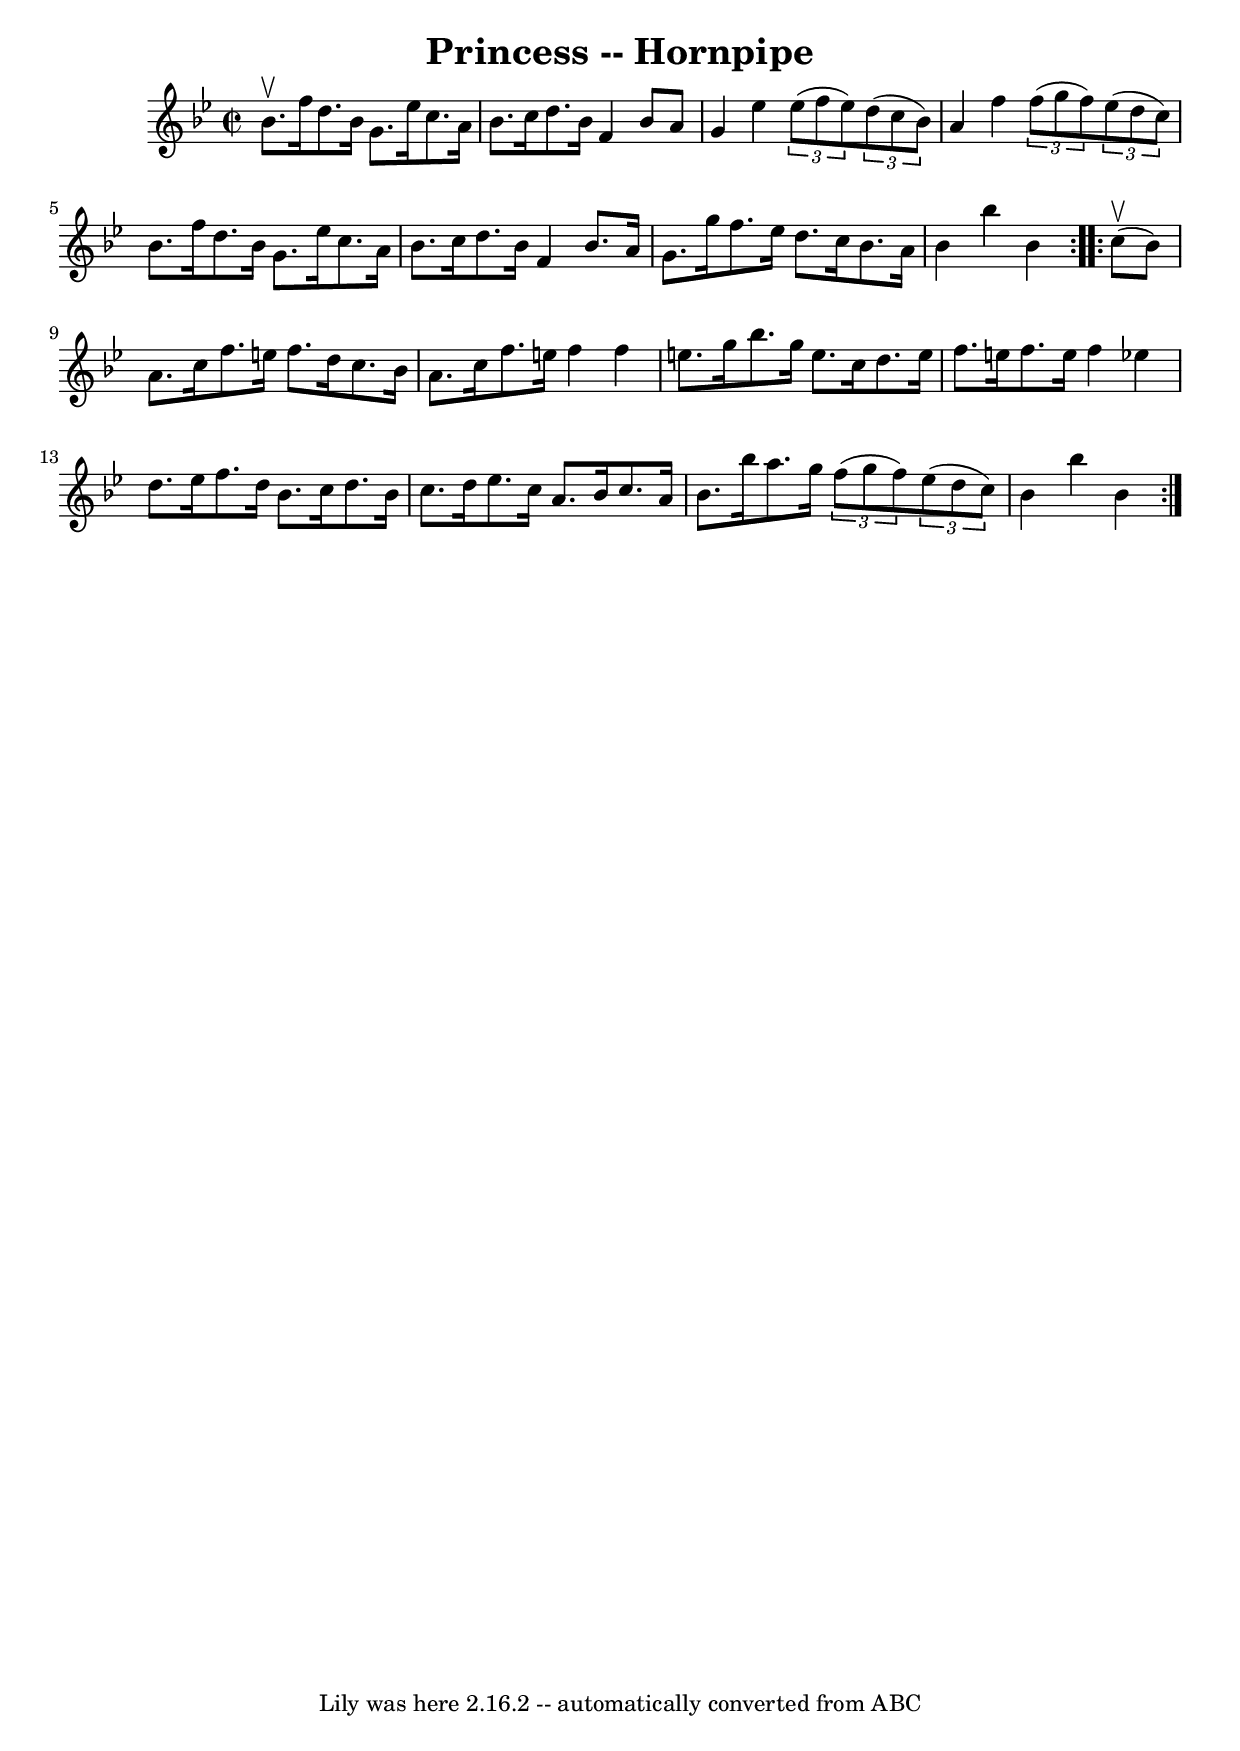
\version "2.16.2"
\include "Mammoth.ily"
\header {
  %% book = "Cole's 1000 Fiddle Tunes"
 crossRefNumber = "1"
 footnotes = ""
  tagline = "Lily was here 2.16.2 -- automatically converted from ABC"
  title = "Princess -- Hornpipe"

}
voicedefault =  {



  \repeat volta 2 {

    \override Staff.TimeSignature #'style = #'C
    \time 2/2 
    \key bes \major bes'8.^\upbow f''16 d''8. bes'16 g'8. ees''16 c''8. a'16   |
 bes'8. c''16 d''8. bes'16 f'4 bes'8 a'8   |
 g'4 ees''4    \times 2/3 { ees''8 (
			 f''8 ees''8) 
			     }   \times 2/3 { d''8 (c''8 bes'8)  					    }  |
    
 a'4 f''4    \times 2/3 { f''8 (g''8 f''8) 
			   }   \times 2/3 {   
			 ees''8 (d''8 c''8)  			   }  |
 bes'8. f''16 d''8. bes'16 g'8. ees''16 c''8. a'16   |
 bes'8. c''16 d''8. bes'16 f'4 bes'8. a'16   |
 g'8. g''16 f''8. ees''16 d''8. c''16 bes'8. a'16   |
 bes'4 bes''4 bes'4  
  }     

  \repeat volta 2 { c''8 (^\upbow bes'8)  |
 a'8. c''16 f''8. e''16 f''8. d''16 c''8. bes'16   |
 a'8. c''16 f''8. e''16 f''4 f''4   |
 e''8. g''16 bes''8. g''16 e''8. c''16 d''8. e''16   |
 f''8. e''16 f''8. e''16 f''4 ees''!4   |
 d''8. ees''16 f''8. d''16 bes'8. c''16 d''8. bes'16   |
 c''8. d''16 ees''8. c''16 a'8. bes'16 c''8. a'16   |
 bes'8. bes''16    
 a''8. g''16    \times 2/3 { f''8 (g''8 f''8) 
			      }   \times 2/3 {   
				ees''8 (d''8 c''8)  			      }  |
 bes'4 bes''4 bes'4  
  }   

}

\score{
  <<

    \context Staff="default"
    {
      \voicedefault 
      
    }

  >>
  \layout {
    
  }
  \midi {
  }

}
